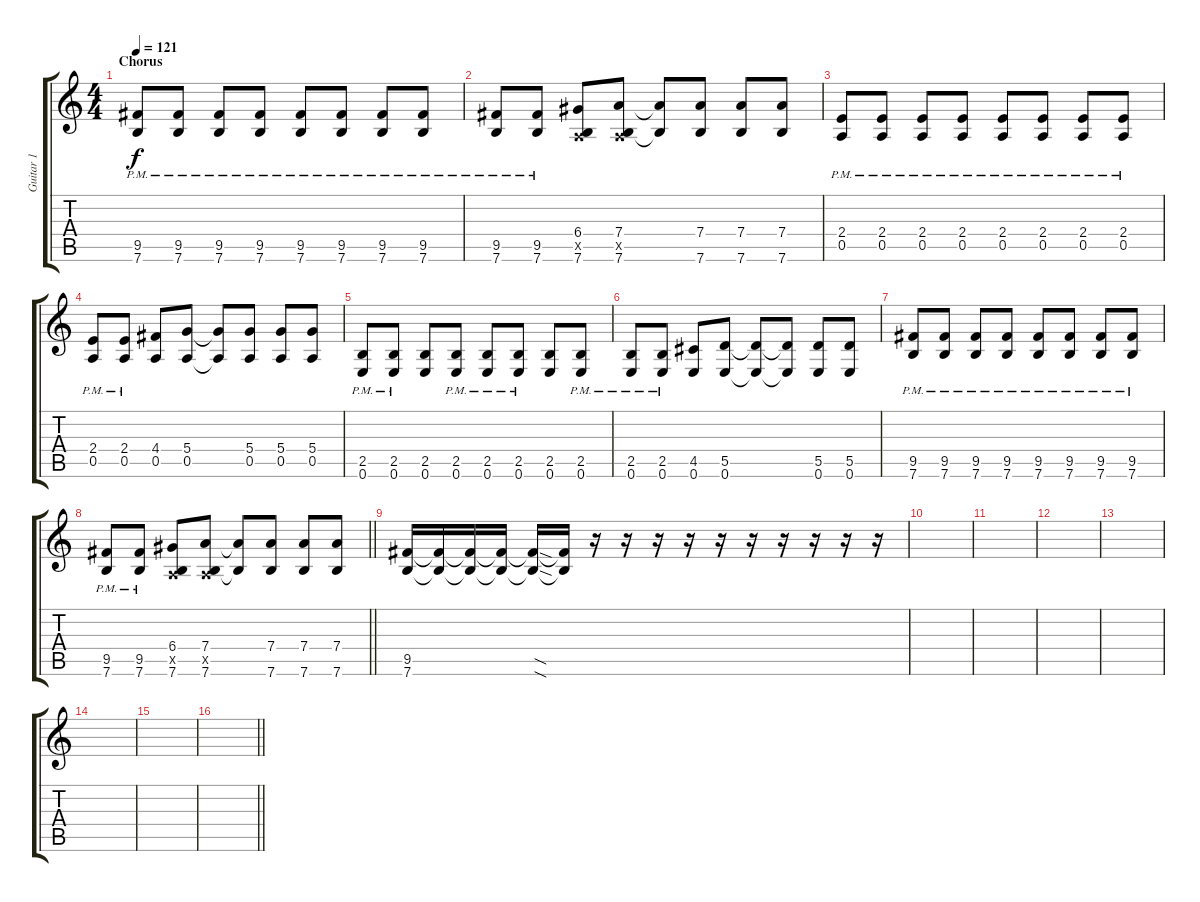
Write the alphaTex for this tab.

\track ("Guitar 1" "Guitar 1") {instrument overdrivenguitar}
\staff {score tabs}
\tuning (E4 B3 G3 D3 A2 E2) {hide}
\ts (4 4)
\section ("" "Chorus")
\tempo 121
\clef g2
\ks c
(9.5{pm} 7.6{pm}).8{dy f} (9.5{pm} 7.6{pm}).8 (9.5{pm} 7.6{pm}).8 (9.5{pm} 7.6{pm}).8 (9.5{pm} 7.6{pm}).8 (9.5{pm} 7.6{pm}).8 (9.5{pm} 7.6{pm}).8 (9.5{pm} 7.6{pm}).8 |
(9.5{pm} 7.6{pm}).8 (9.5{pm} 7.6{pm}).8 (6.4 0.5{x} 7.6).8 (7.4 0.5{x} 7.6).8 (7.4{t} 7.6{t}).8 (7.4 7.6).8 (7.4 7.6).8 (7.4 7.6).8 |
(2.4{pm} 0.5{pm}).8 (2.4{pm} 0.5{pm}).8 (2.4{pm} 0.5{pm}).8 (2.4{pm} 0.5{pm}).8 (2.4{pm} 0.5{pm}).8 (2.4{pm} 0.5{pm}).8 (2.4{pm} 0.5{pm}).8 (2.4{pm} 0.5{pm}).8 |
(2.4{pm} 0.5{pm}).8 (2.4{pm} 0.5{pm}).8 (4.4 0.5).8 (5.4 0.5).8 (5.4{t} 0.5{t}).8 (5.4 0.5).8 (5.4 0.5).8 (5.4 0.5).8 |
(2.5{pm} 0.6{pm}).8 (2.5{pm} 0.6{pm}).8 (2.5 0.6).8 (2.5{pm} 0.6{pm}).8 (2.5{pm} 0.6{pm}).8 (2.5{pm} 0.6{pm}).8 (2.5 0.6).8 (2.5{pm} 0.6{pm}).8 |
(2.5{pm} 0.6{pm}).8 (2.5{pm} 0.6{pm}).8 (4.5 0.6).8 (5.5 0.6).8 (5.5{t} 0.6{t}).8 (5.5{t} 0.6{t}).8 (5.5 0.6).8 (5.5 0.6).8 |
(9.5{pm} 7.6{pm}).8 (9.5{pm} 7.6{pm}).8 (9.5{pm} 7.6{pm}).8 (9.5{pm} 7.6{pm}).8 (9.5{pm} 7.6{pm}).8 (9.5{pm} 7.6{pm}).8 (9.5{pm} 7.6{pm}).8 (9.5{pm} 7.6{pm}).8 |
\barLineRight lightlight
(9.5{pm} 7.6{pm}).8 (9.5{pm} 7.6{pm}).8 (6.4 0.5{x} 7.6).8 (7.4 0.5{x} 7.6).8 (7.4{t} 7.6{t}).8 (7.4 7.6).8 (7.4 7.6).8 (7.4 7.6).8 |
(9.5 7.6).16 (9.5{t} 7.6{t}).16 (9.5{t} 7.6{t}).16 (9.5{t} 7.6{t}).16 (9.5{sod t} 7.6{sod t}).16 (9.5{t} 7.6{t}).16 r.16 r.16 r.16 r.16 r.16 r.16 r.16 r.16 r.16 r.16 |
|
|
|
|
|
|
\barLineRight lightlight
